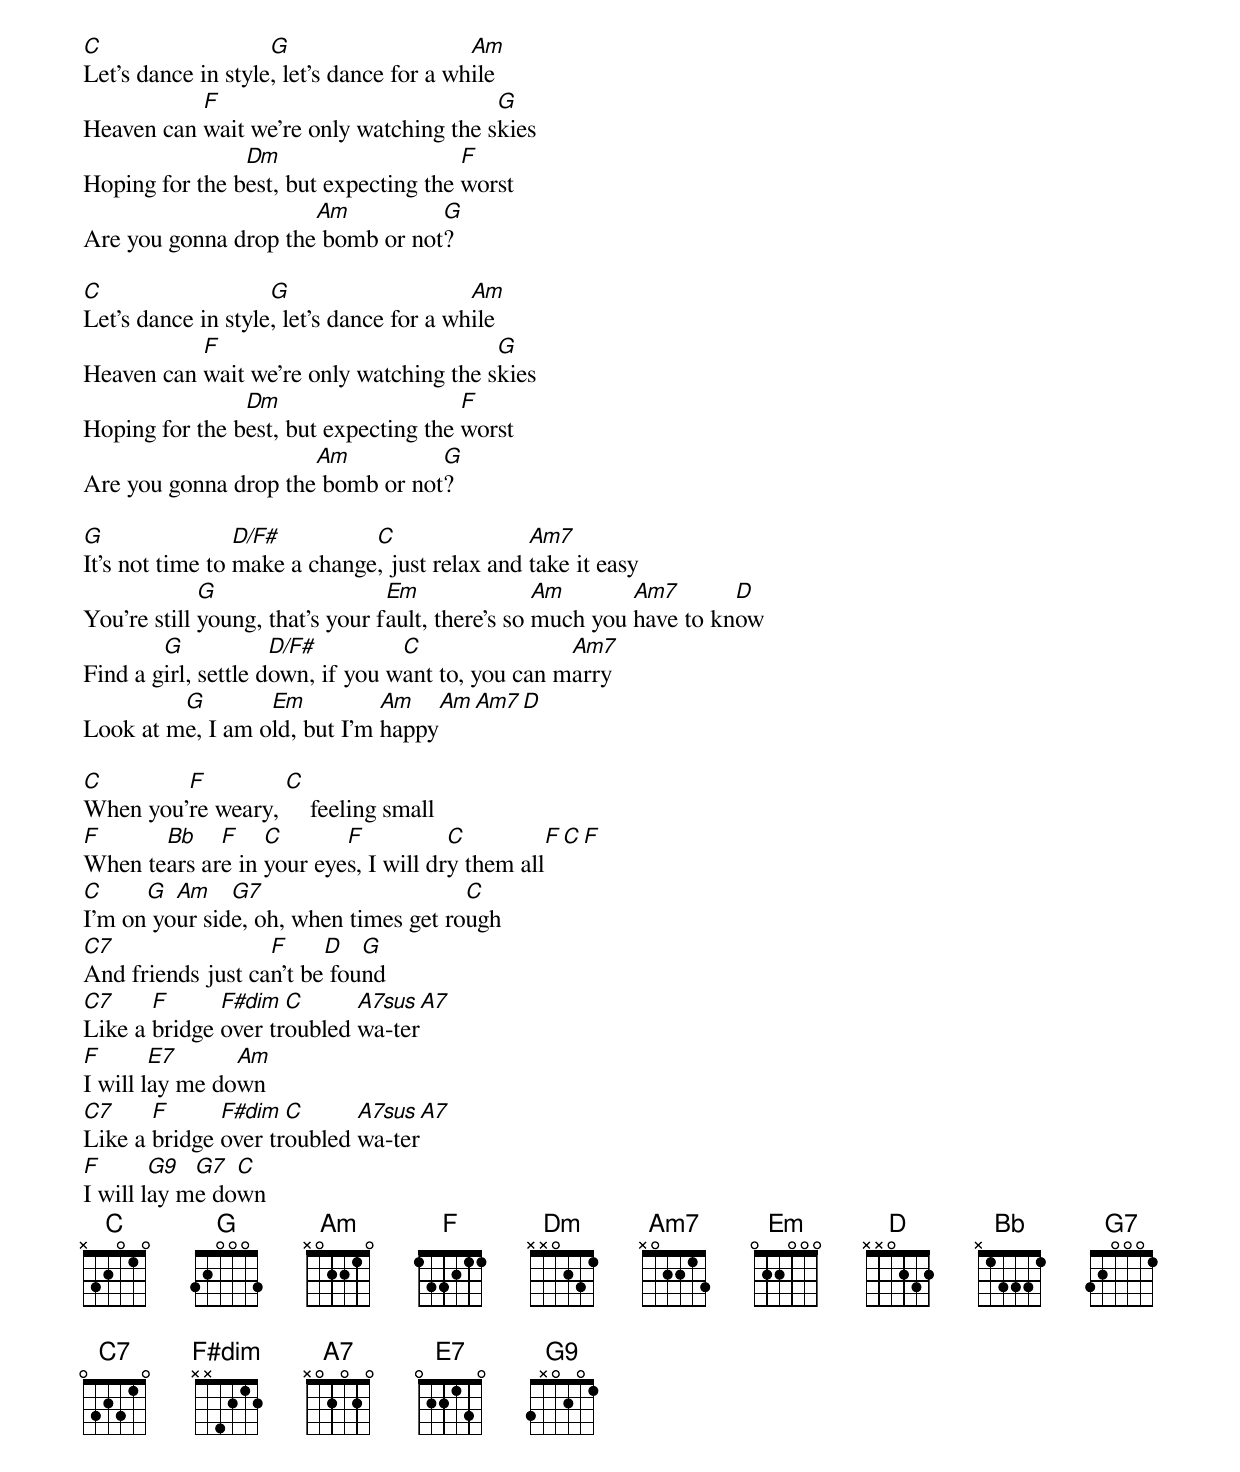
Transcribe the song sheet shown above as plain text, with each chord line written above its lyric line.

C                   G                     Am
Let's dance in style, let's dance for a while
           F                             G
Heaven can wait we're only watching the skies
                Dm                     F
Hoping for the best, but expecting the worst
                      Am          G
Are you gonna drop the bomb or not?

C                   G                     Am
Let's dance in style, let's dance for a while
           F                             G
Heaven can wait we're only watching the skies
                Dm                     F
Hoping for the best, but expecting the worst
                      Am          G
Are you gonna drop the bomb or not?

G                D/F#         C                Am7
It's not time to make a change, just relax and take it easy
             G                   Em               Am       Am7       D
You're still young, that's your fault, there's so much you have to know
        G            D/F#         C                Am7
Find a girl, settle down, if you want to, you can marry
         G        Em          Am   Am Am7 D
Look at me, I am old, but I'm happy

C        F         C
When you're weary,     feeling small
F      Bb    F    C       F           C         F   C   F
When tears are in your eyes, I will dry them all
C     G  Am    G7                      C
I'm on your side, oh, when times get rough
C7                 F     D   G
And friends just can't be found
C7     F      F#dim  C      A7sus A7
Like a bridge over troubled wa-ter
F       E7      Am
I will lay me down
C7     F      F#dim  C      A7sus A7
Like a bridge over troubled wa-ter
F       G9  G7  C
I will lay me down
